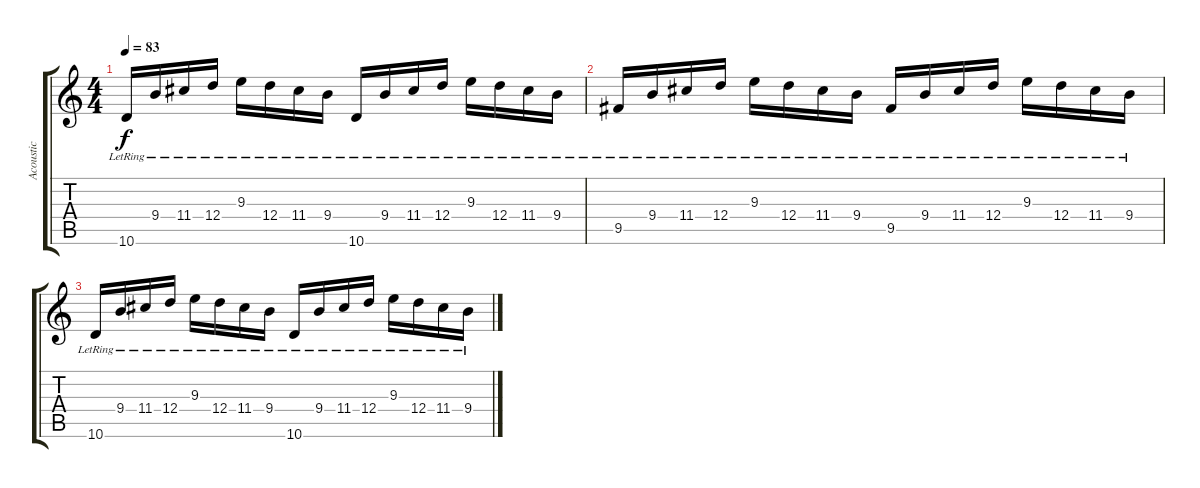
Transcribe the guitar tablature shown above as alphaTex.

\track ("Acoustic" "Acoustic") {instrument acousticguitarsteel}
\staff {score tabs}
\tuning (E4 B3 G3 D3 A2 E2) {hide}
\ts (4 4)
\tempo 83
\clef g2
\ks c
10.6{lr}.16{dy f} 9.4{lr}.16 11.4{lr}.16 12.4{lr}.16 9.3{lr}.16 12.4{lr}.16 11.4{lr}.16 9.4{lr}.16 10.6{lr}.16 9.4{lr}.16 11.4{lr}.16 12.4{lr}.16 9.3{lr}.16 12.4{lr}.16 11.4{lr}.16 9.4{lr}.16 |
9.5{lr}.16 9.4{lr}.16 11.4{lr}.16 12.4{lr}.16 9.3{lr}.16 12.4{lr}.16 11.4{lr}.16 9.4{lr}.16 9.5{lr}.16 9.4{lr}.16 11.4{lr}.16 12.4{lr}.16 9.3{lr}.16 12.4{lr}.16 11.4{lr}.16 9.4{lr}.16 |
10.6{lr}.16 9.4{lr}.16 11.4{lr}.16 12.4{lr}.16 9.3{lr}.16 12.4{lr}.16 11.4{lr}.16 9.4{lr}.16 10.6{lr}.16 9.4{lr}.16 11.4{lr}.16 12.4{lr}.16 9.3{lr}.16 12.4{lr}.16 11.4{lr}.16 9.4{lr}.16
